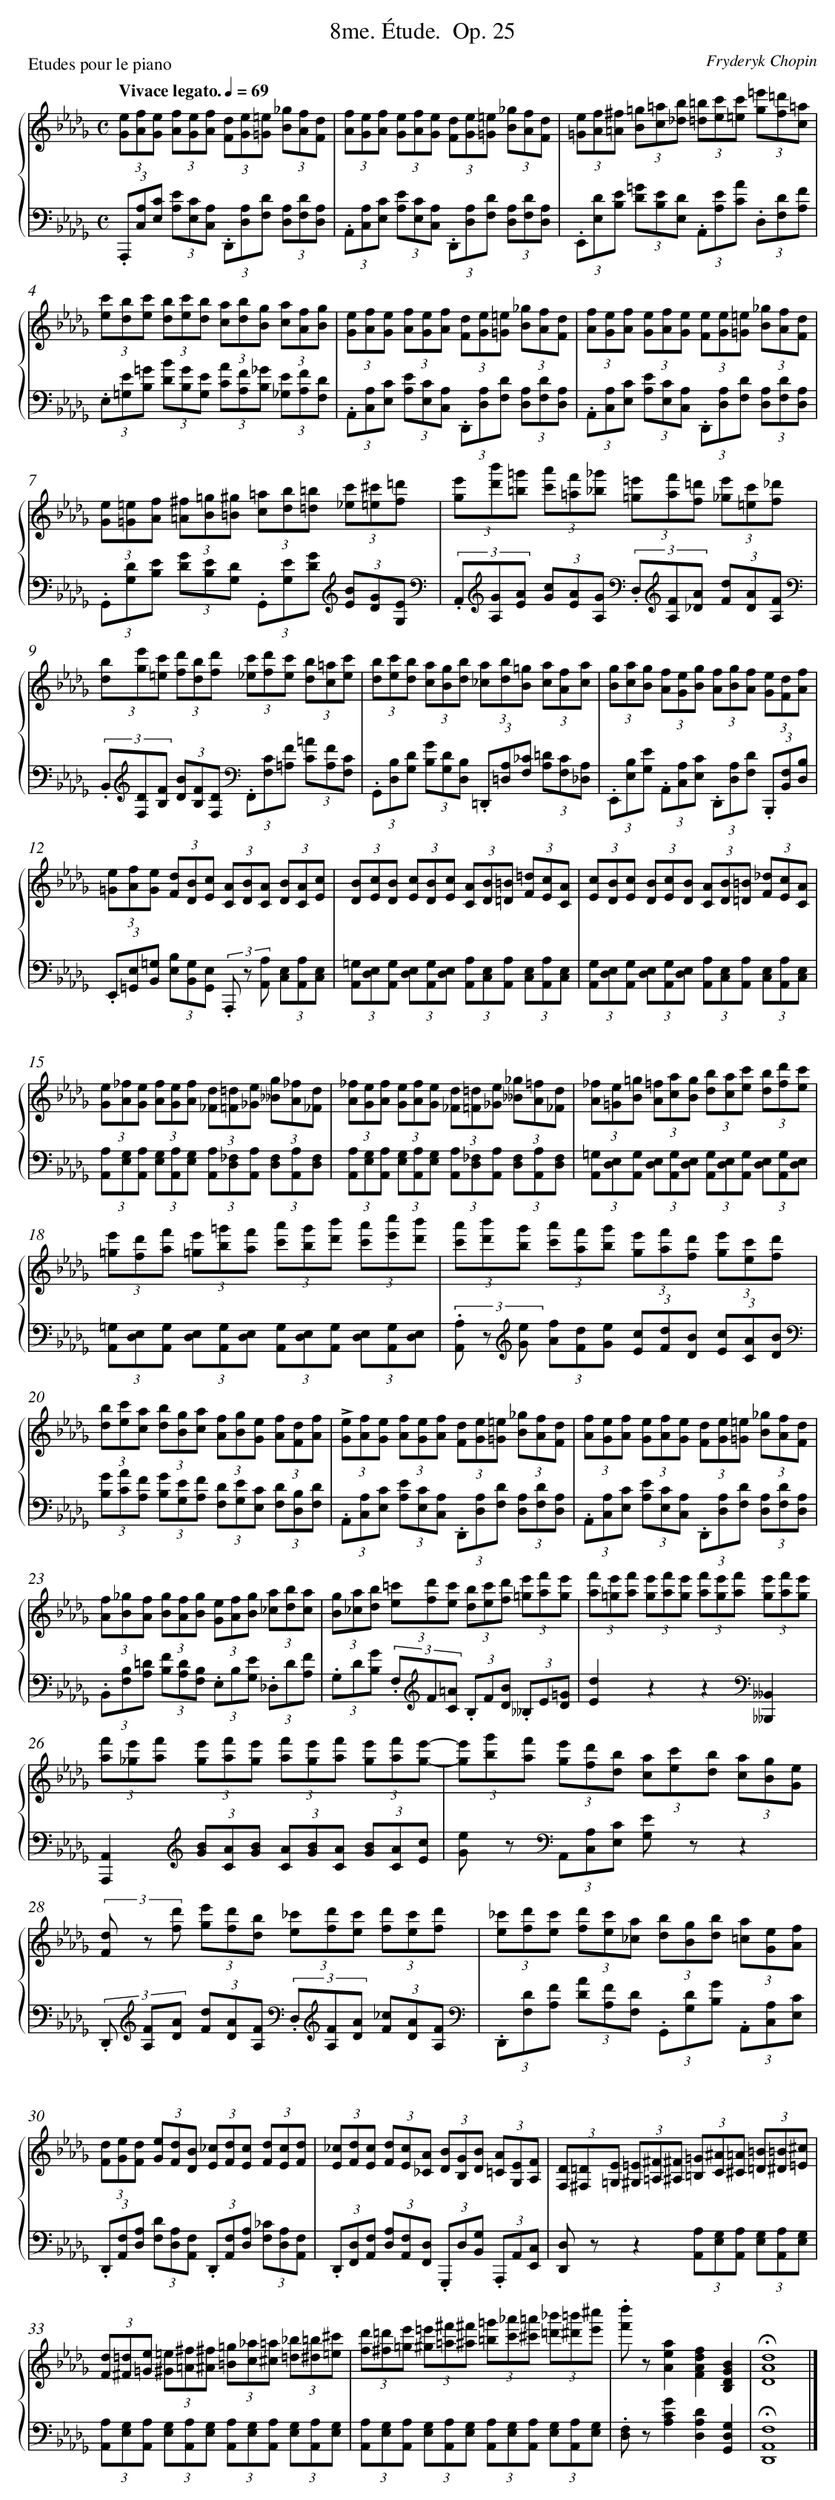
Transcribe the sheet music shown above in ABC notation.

X:1
T: 8me. Étude.	 Op. 25
C: Fryderyk Chopin
L: 1/8
M: C
P: Etudes pour le piano
Q: "Vivace legato." 1/4=69
%%staves {1 2}
V: 1 clef=treble
V: 2 clef=bass
K: Db
[V:1] (3[eG][fA][eG] (3[fA][eG][fA] (3[dF][eG][=e=G] (3[_gB][fA][dF] |
[V:2] (3.A,,,[A,C,][CE,] (3[EA,][CE,][A,C,] (3.D,,[A,D,][DF,] (3[A,D,][DF,][A,D,] |
[V:1] (3[fA][eG][fA] (3[eG][fA][eG] (3[dF][eG][=e=G] (3[_gB][fA][dF] |
[V:2] (3.A,,[A,C,][CE,] (3[EA,][CE,][A,C,] (3.D,,[A,D,][DF,] (3[A,D,][DF,][A,D,] |
[V:1] (3[e=G][fA][^f=A] (3[=gB][=ac][b_d] (3[=b=d][c'e][c'=e] (3[=e'g][=d'f][=ac] |
[V:2] (3.E,,[DE,][EB,] (3[=GD][EB,][DE,] (3.A,,[EA,][AC] (3.D,[DF,][FA,] |
[V:1] (3[c'e][bd][c'e] (3[bd][c'e][bd] (3[ac][bd][gB] (3[ac][fA][gB] |
[V:2] (3.E,[E=G,][=GB,] (3[BD][GB,][EG,] (3[AC][FA,][_GB,] (3[E_G,][FA,][DF,] |
[V:1] (3[eG][fA][eG] (3[fA][eG][fA] (3[dF][eG][=e=G] (3[_gB][fA][dF] |
[V:2] (3.A,,[A,C,][CE,] (3[EA,][CE,][A,C,] (3.D,,[A,D,][DF,] (3[A,D,][DF,][A,D,] |
[V:1] (3[fA][eG][fA] (3[eG][fA][eG] (3[eF][eG][=e=G] (3[_gB][fA][dF] |
[V:2] (3.A,,[A,C,][CE,] (3[EA,][CE,][A,C,] (3.D,,[A,D,][DF,] (3[A,D,][DF,][A,D,] |
[V:1] (3[eG][=e=G][fA] (3[^f=A][=gB][^g=B] (3[=ac][bd][=b=d] (3[c'_e][^c'=e][=d'f] |
[V:2] (3.G,,[DG,][EB,] (3[GD][EB,][DG,] (3.G,,[EG,][GD][K:clef=treble] (3[BE][GD][EG,][K:clef=bass] |
[V:1] (3[e'g][b'd'][=g'=b] (3[a'c'][f'=a][_g'_b] (3[=e'=g][f'a][=d'f] (3[e'_g][c'=e][_d'f] |
[V:2] (3.A,,[K:clef=treble][GA,][AE] (3[cG][AE][GA,][K:clef=bass] (3.D,[K:clef=treble][FA,][A_D] (3[dF][AD][FA,][K:clef=bass] |
[V:1] (3[bd][e'g][c'=e] (3[d'f][bd][d'f] (3[c'_e][d'f][c'e] (3[bd][=ac][c'e] |
[V:2] (3.B,,[K:clef=treble][DF,][FB,] (3[BD][FB,][DF,][K:clef=bass] (3.F,,[CF,][F=A,] (3[=AC][FA,][CF,] |
[V:1] (3[bd][c'e][bd] (3[ac][gB][bd] (3[a_c][bd][=gB] (3[ac][fA][ac] |
[V:2] (3.G,,[B,D,][DG,] (3[GB,][DG,][B,D,] (3.=D,,[A,=D,][_CF,] (3[=DA,][CF,][A,_D,] |
[V:1] (3[gB][ac][gB] (3[fA][eG][gB] (3[fA][gB][fA] (3[eG][dF][fA] |
[V:2] (3.E,,[B,E,][EG,] (3.A,,[A,C,][CE,] (3.D,,[A,D,][DF,] (3.B,,,[F,B,,][B,D,] |
[V:1] (3[e=G][fA][eG] (3[dF][BD][cE] (3[AC][BD][AC] (3[BD][AC][cE] |
[V:2] (3.E,,[E,=G,,][=G,B,,] (3[B,E,][G,B,,][E,G,,] (3.A,,, z [A,A,,] (3[E,C,][A,A,,][E,C,] |
[V:1] (3[BD][cE][BD] (3[cE][BD][cE] (3[AC][BD][=B=D] (3[=dF][cE][AC] |
[V:2] (3[=G,A,,][E,D,][G,A,,] (3[E,D,][G,A,,][E,D,] (3[A,A,,][E,C,][A,A,,] (3[E,C,][A,A,,][E,C,] |
[V:1] (3[cE][BD][cE] (3[BD][cE][BD] (3[AC][BD][=B=D] (3[_dF][cE][AC] |
[V:2] (3[G,A,,][E,D,][G,A,,] (3[E,D,][G,A,,][E,D,] (3[A,A,,][E,C,][A,A,,] (3[E,C,][A,A,,][E,C,] |
[V:1] (3[eG][_fA][eG] (3[fA][eG][fA] (3[d_F][=d=F][e_G] (3[g__B][_fA][d_F] |
[V:2] (3[A,A,,][G,E,][A,A,,] (3[G,E,][A,A,,][G,E,] (3[A,A,,][_F,D,][A,A,,] (3[F,D,][A,A,,][F,D,] |
[V:1] (3[_fA][eG][fA] (3[eG][fA][eG] (3[d_F][=d=F][e_G] (3[_g__B][=fA][d_F] |
[V:2] (3[A,A,,][G,E,][A,A,,] (3[G,E,][A,A,,][G,E,] (3[A,A,,][_F,D,][A,A,,] (3[F,D,][A,A,,][F,D,] |
[V:1] (3[_fA][e=G][=gB] (3[=fA][ac][gB] (3[bd][ac][c'e] (3[bd][d'f][c'e] |
[V:2] (3[=G,A,,][E,D,][G,A,,] (3[E,D,][G,A,,][E,D,] (3[G,A,,][E,D,][G,A,,] (3[E,D,][G,A,,][E,D,] |
[V:1] (3[e'=g][d'f][f'a] (3[e'=g][=g'b][f'a] (3[a'c'][g'b][b'd'] (3[a'c'][c''e'][b'd'] |
[V:2] (3[=G,A,,][E,D,][G,A,,] (3[E,D,][G,A,,][E,D,] (3[G,A,,][E,D,][G,A,,] (3[E,D,][G,A,,][E,D,] |
[V:1] (3[a'c'][b'd'][g'b] (3[a'c'][f'a][g'b] (3[e'g][f'a][d'f] (3[e'g][c'e][d'f] |
[V:2] (3.[A,A,,] z[K:clef=treble] [eG] (3[fA][dF][eG] (3[cE][dF][BD] (3[cE][AC][BD][K:clef=bass] |
[V:1] (3[bd][c'e][ac] (3[bd][gB][ac] (3[fA][gB][eG] (3[fA][dF][fA] |
[V:2] (3[GB,][AC][FA,] (3[GB,][EG,][FA,] (3[DF,][EG,][CE,] (3[DF,][B,D,][DF,] |
[V:1] (3!accent![eG][fA][eG] (3[fA][eG][fA] (3[dF][eG][=e=G] (3[_gB][fA][dF] |
[V:2] (3.A,,[A,C,][CE,] (3[EA,][CE,][A,C,] (3.D,,[A,D,][DF,] (3[A,D,][DF,][A,D,] |
[V:1] (3[fA][eG][fA] (3[eG][fA][eG] (3[dF][eG][=e=G] (3[_gB][fA][dF] |
[V:2] (3.A,,[A,C,][CE,] (3[EA,][CE,][A,C,] (3.D,,[A,D,][DF,] (3[A,D,][DF,][A,D,] |
[V:1] (3[fA][_gB][fA] (3[gB][fA][gB] (3[eG][fA][gB] (3[a_c][bd][ac] |
[V:2] (3.B,,[B,F,][=DA,] (3[FB,][DA,][B,F,] (3.E,B,[EG,] (3._D,D[FA,] |
[V:1] (3[gB][a_c][bd] (3[=c'e][d'f][c'e] (3[bd][c'e][d'f] (3[e'=g][f'a][e'g] |
[V:2] (3.G,D[GB,] (3.F,[K:clef=treble]F[=AC] (3.B,F[BD] (3.__B,E[=GD] |
[V:1] (3[f'a][e'=g][f'a] (3[e'g][f'a][e'g] (3[f'a][e'g][f'a] (3[e'g][f'a][e'g] |
[V:2] [d2E2]z2z2[K:clef=bass][__B,,2__B,,,2] |
[V:1] (3[f'a][e'_g][f'a] (3[e'g][f'a][e'g] (3[f'a][e'g][f'a] (3[e'g][f'a][e'g]- |
[V:2] [A,,2A,,,2][K:clef=treble](3[BG][AC][BG] (3[AC][BG][AC] (3[BG][AC][cE] |
[V:1] (3[e'g][g'b][f'a] (3[e'g][d'f][bd] (3[ac][c'e][bd] (3[ac][gB][eG] |
[V:2] [eG] z[K:clef=bass] (3A,,[A,C,][CE,] [EG,] zz2 |
[V:1] (3[dF] z [d'f] (3[e'g][d'f][bd] (3[_c'e][d'f][c'e] (3[d'f][c'e][d'f] |
[V:2] (3.D,,[K:clef=treble] [FA,][AD] (3[dF][AD][FA,][K:clef=bass] (3.D,[K:clef=treble][FA,][AD] (3[_cF][AD][FA,][K:clef=bass] |
[V:1] (3[_c'e][d'f][c'e] (3[d'f][c'e][a_c] (3[bd][gB][bd] (3[a=c][eG][fA] |
[V:2] (3.D,,[DF,][FA,] (3[AD][FA,][DF,] (3.G,,[DG,][GB,] (3.A,,[A,C,][CE,] |
[V:1] (3[dF][eG][dF] (3[eG][dF][BD] (3[_cE][dF][cE] (3[dF][cE][dF] |
[V:2] (3.D,,[F,A,,][A,D,] (3[DF,][A,D,][F,A,,] (3.D,,[F,A,,][A,D,] (3[_CF,][A,D,][F,A,,] |
[V:1] (3[_cE][dF][cE] (3[dF][cE][A_C] (3[BD][GB,][BD] (3[A=C][EG,][FA,] |
[V:2] (3.D,,[D,F,,][F,A,,] (3[A,D,][F,A,,][D,F,,] (3.G,,,D,[G,B,,] (3.A,,,A,,[C,E,,] |
[V:1] (3[DF,][=D^F,][E=G,] (3[=E^G,][^F=A,][^F^A,] (3[=G=B,][^AC][=A^C] (3[=B=D][=B^D][^c=E] |
[V:2] [D,D,,] zz2(3[A,A,,][G,E,][A,A,,] (3[G,E,][A,A,,][G,E,] |
[V:1] (3[dF][=d^F][e=G] (3[=e^G][^f=A][^f^A] (3[=g=B][_ac][=a^c] (3[_b=d][=b^d][^c'=e] |
[V:2] (3[A,A,,][G,E,][A,A,,] (3[G,E,][A,A,,][G,E,] (3[A,A,,][G,E,][A,A,,] (3[G,E,][A,A,,][G,E,] |
[V:1] (3[d'f][=d'^f][e'=g] (3[=e'^g][^f'=a][^f'^a] (3[=g'=b][_a'c'][=a'^c'] (3[_b'=d'][=b'^d'][^c''e'] |
[V:2] (3[A,A,,][G,E,][A,A,,] (3[G,E,][A,A,,][G,E,] (3[A,A,,][G,E,][A,A,,] (3[G,E,][A,A,,][G,E,] |
[V:1] .[d''f'] z[a2e2A2][f2d2A2F2][B2G2D2B,2] |
[V:2] .[F,D,] z[G2C2A,2][D2A,2D,2][G,2D,2G,,2] |
[V:1] !fermata![d8A8D8] |]
[V:2] !fermata![F,8A,,8D,,8] |]
